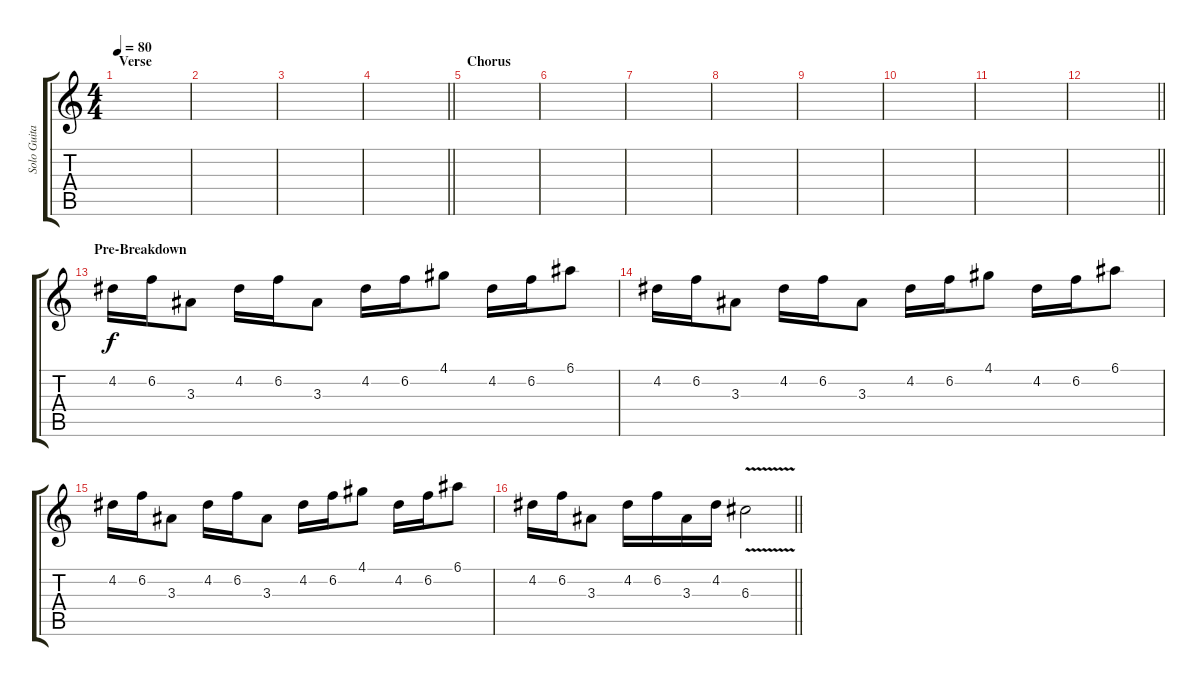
\track ("Solo Guitar" "Solo Guita") {instrument distortionguitar}
\staff {score tabs}
\tuning (E4 B3 G3 D3 A2 E2) {hide}
\ts (4 4)
\section ("" "Verse")
\tempo 80
\clef g2
\ks c
|
|
|
\barLineRight lightlight
|
\section ("" "Chorus")
|
|
|
|
|
|
|
\barLineRight lightlight
|
\section ("" "Pre-Breakdown")
4.2.16 6.2.16 3.3.8 4.2.16 6.2.16 3.3.8 4.2.16 6.2.16 4.1.8 4.2.16 6.2.16 6.1.8 |
4.2.16 6.2.16 3.3.8 4.2.16 6.2.16 3.3.8 4.2.16 6.2.16 4.1.8 4.2.16 6.2.16 6.1.8 |
4.2.16 6.2.16 3.3.8 4.2.16 6.2.16 3.3.8 4.2.16 6.2.16 4.1.8 4.2.16 6.2.16 6.1.8 |
\barLineRight lightlight
4.2.16 6.2.16 3.3.8 4.2.16 6.2.16 3.3.16 4.2.16 6.3{v}.2
